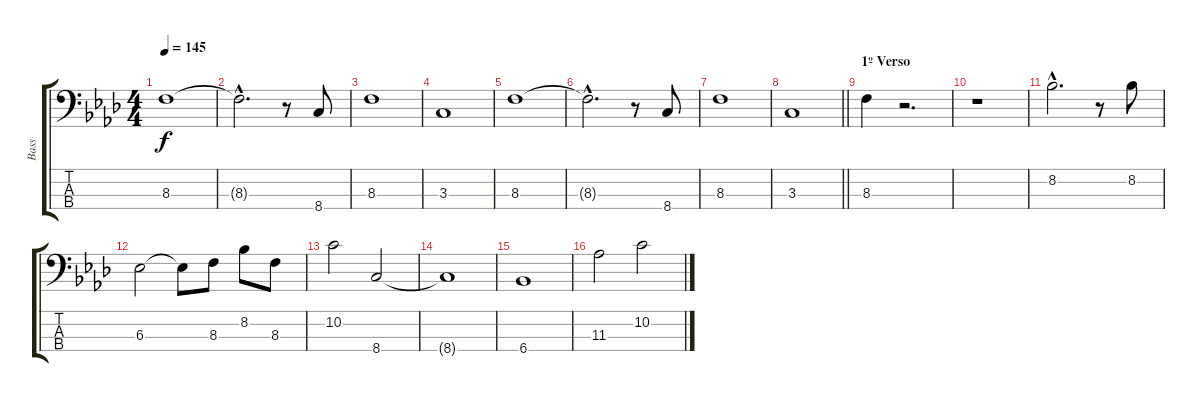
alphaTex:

\track ("Bass" "Bass") {instrument electricbassfinger}
\staff {score tabs}
\tuning (G2 D2 A1 E1) {hide}
\ts (4 4)
\tempo 145
\clef f4
\ks ab
8.3.1{dy f instrument electricbassfinger} |
8.3{hac t}.2{d} r.8 8.4.8 |
8.3.1 |
3.3.1 |
8.3.1 |
8.3{hac t}.2{d} r.8 8.4.8 |
8.3.1 |
\barLineRight lightlight
3.3.1 |
\section ("" "1º Verso")
8.3.4 r.2{d} |
r.1 |
8.2{hac}.2{d} r.8 8.2.8 |
6.3.2 6.3{t}.8 8.3.8 8.2.8 8.3.8 |
10.2.2 8.4.2 |
8.4{t}.1 |
6.4.1 |
11.3.2 10.2.2
